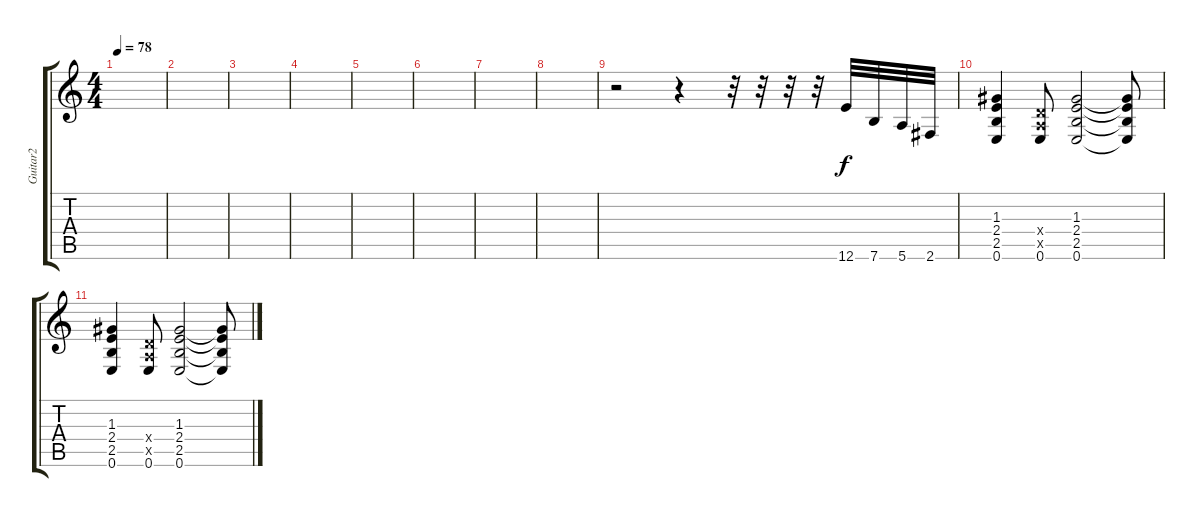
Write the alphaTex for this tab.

\track ("Guitar2" "Guitar2") {instrument overdrivenguitar}
\staff {score tabs}
\tuning (E4 B3 G3 D3 A2 E2) {hide}
\ts (4 4)
\tempo 78
\clef g2
\ks c
|
|
|
|
|
|
|
|
r.2 r.4 r.32 r.32 r.32 r.32 12.6.32 7.6.32 5.6.32 2.6.32 |
(1.3 2.4 2.5 0.6).4 (0.4{x} 0.5{x} 0.6).8 (1.3 2.4 2.5 0.6).2 (1.3{t} 2.4{t} 2.5{t} 0.6{t}).8 |
(1.3 2.4 2.5 0.6).4 (0.4{x} 0.5{x} 0.6).8 (1.3 2.4 2.5 0.6).2 (1.3{t} 2.4{t} 2.5{t} 0.6{t}).8
